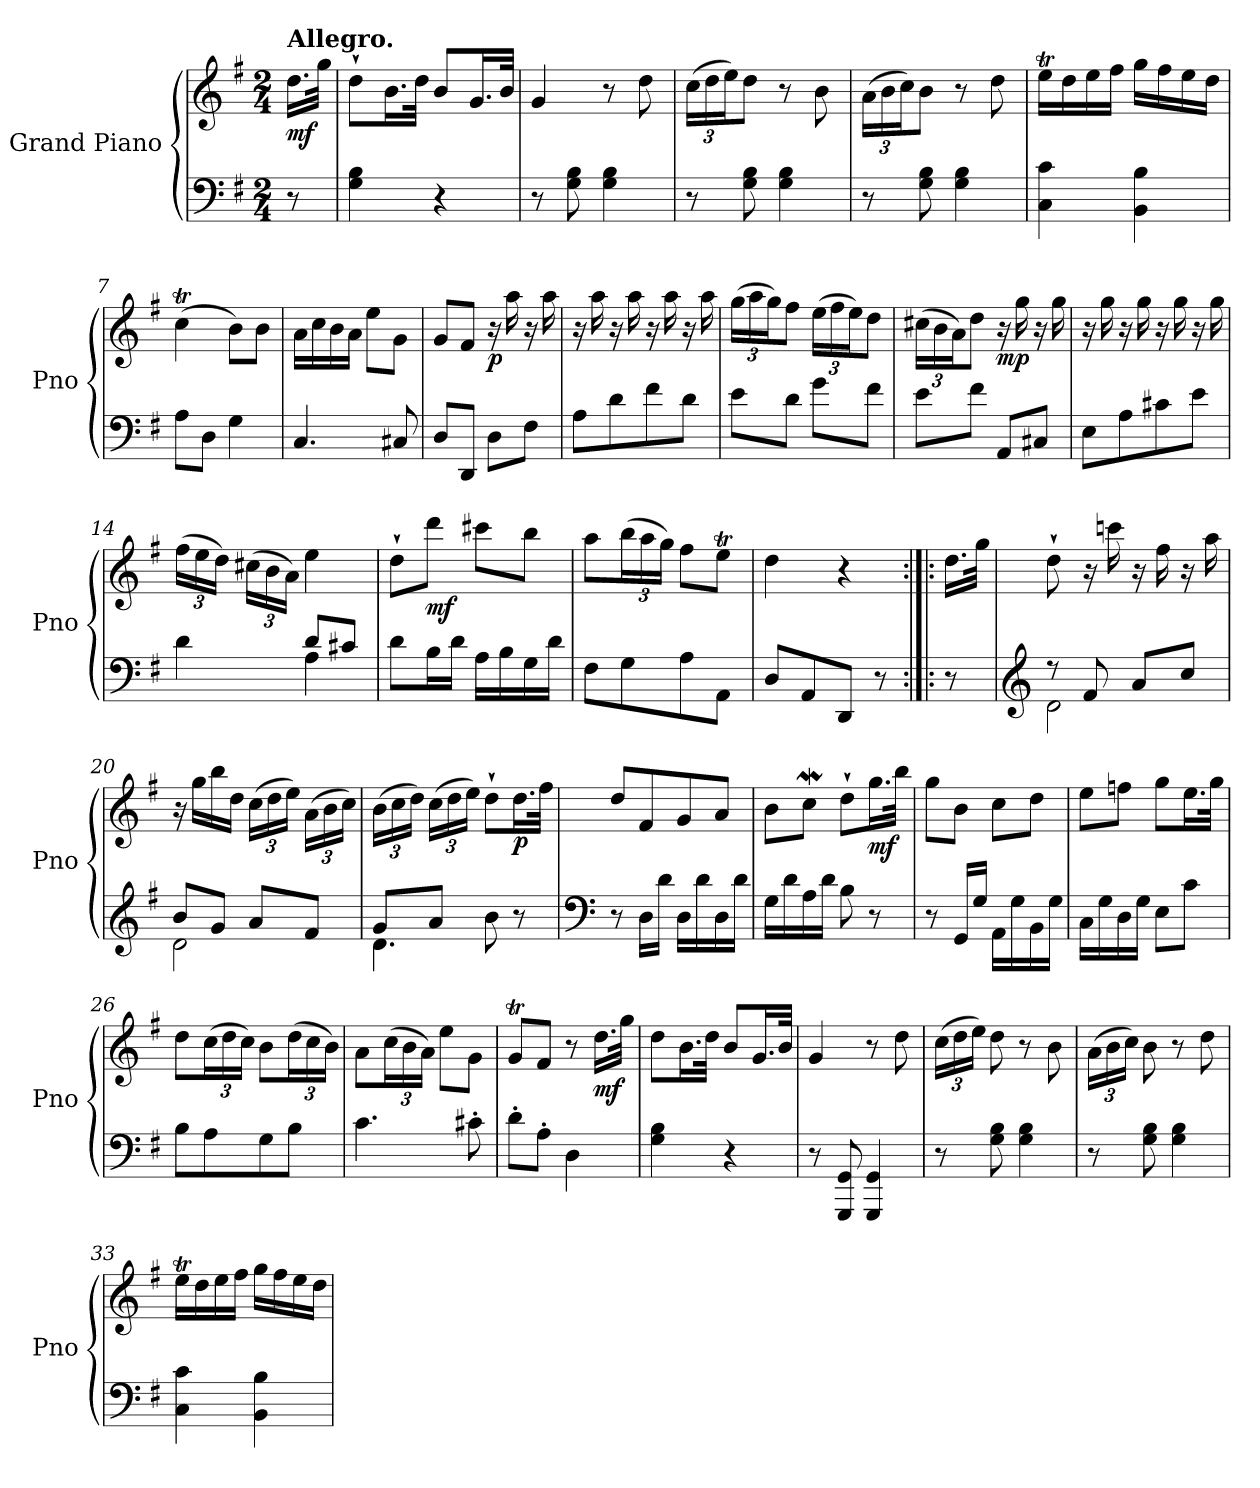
**kern	**kern	**dynam
*part1	*part1	*part1
*staff2	*staff1	*staff1/2
*I"Grand Piano	*	*
*I'Pno	*	*
*clefF4	*clefG2	*
*k[f#]	*k[f#]	*
*G:	*G:	*
*M2/4	*M2/4	*
=1	=1	=1
!	!LO:TX:a:B:t=Allegro.	!
!	!	!LO:DY:b
8r	16.dd\LL	mf
.	32gg\JJk	.
=2	=2	=2
4G\ 4B\	8dd`\L	.
.	16.b\L	.
.	32dd\JJk	.
4r	8b/L	.
.	16.g/L	.
.	32b/JJk	.
=3	=3	=3
8r	4g/	.
8G\ 8B\	.	.
4G\ 4B\	8r	.
.	8dd\	.
=4	=4	=4
*	*Xbrackettup	*
8r	(>24cc\LL	.
.	24dd\	.
.	24ee\J)	.
8G\ 8B\	8dd\J	.
4G\ 4B\	8r	.
.	8b\	.
=5	=5	=5
8r	(>24a\LL	.
.	24b\	.
.	24cc\J)	.
8G\ 8B\	8b\J	.
4G\ 4B\	8r	.
.	8dd\	.
=6	=6	=6
4C\ 4c\	16eeT\LL	.
.	16dd\	.
.	16ee\	.
.	16ff#\JJ	.
4BB\ 4B\	16gg\LL	.
.	16ff#\	.
.	16ee\	.
.	16dd\JJ	.
!!LO:LB:g=z
=7	=7	=7
8A\L	(>4ccT\	.
8D\J	.	.
4G\	8b\L)	.
.	8b\J	.
=8	=8	=8
4.C/	16a\LL	.
.	16cc\	.
.	16b\	.
.	16a\JJ	.
.	8ee\L	.
8C#X/	8g\J	.
=9	=9	=9
8D/L	8g/L	.
8DD/J	8f#/J	.
!	!	!LO:DY:b
8D\L	16r	p
.	16aa\	.
8F#\J	16r	.
.	16aa\	.
=10	=10	=10
8A\L	16r	.
.	16aa\	.
8d\	16r	.
.	16aa\	.
8f#\	16r	.
.	16aa\	.
8d\J	16r	.
.	16aa\	.
=11	=11	=11
8e\L	(>24gg\LL	.
.	24aa\	.
.	24gg\J)	.
8d\J	8ff#\J	.
8g\L	(>24ee\LL	.
.	24ff#\	.
.	24ee\J)	.
8f#\J	8dd\J	.
=12	=12	=12
8e\L	(>24cc#X\LL	.
.	24b\	.
.	24a\J)	.
8f#\J	8dd\J	.
!	!	!LO:DY:b
8AA/L	16r	mp
.	16gg\	.
8C#X/J	16r	.
.	16gg\	.
!!LO:LB:g=z
=13	=13	=13
8E\L	16r	.
.	16gg\	.
8A\	16r	.
.	16gg\	.
8c#X\	16r	.
.	16gg\	.
8e\J	16r	.
.	16gg\	.
=14	=14	=14
*^	*	*
4d\	4ryy	(>24ff#\LL	.
.	.	24ee\	.
.	.	24dd\JJ)	.
.	.	(>24cc#X\LL	.
.	.	24b\	.
.	.	24a\JJ)	.
8d/L	4A\	4ee\	.
8c#X/J	.	.	.
*v	*v	*	*
=15	=15	=15
8d\L	8dd`\L	.
!	!	!LO:DY:b
16B\L	8ddd\J	mf
16d\JJ	.	.
16A\LL	8ccc#X\L	.
16B\	.	.
16G\	8bb\J	.
16d\JJ	.	.
=16	=16	=16
8F#\L	8aa\L	.
8G\	(>24bb\L	.
.	24aa\	.
.	24gg\JJ)	.
8A\	8ff#\L	.
8AA\J	8eeT\J	.
=17	=17	=17
8D/L	4dd\	.
8AA/	.	.
8DD/J	4r	.
8r	.	.
!!LO:LB:g=z
=18:|!|:	=18:|!|:	=18:|!|:
8r	16.dd\LL	.
.	32gg\JJk	.
=19	=19	=19
*clefG2	*	*
*^	*	*
8r	2d\	8dd`\	.
8f#/	.	16r	.
.	.	16cccn\	.
8a/L	.	16r	.
.	.	16ff#\	.
8cc/J	.	16r	.
.	.	16aa\	.
=20	=20	=20	=20
8b/L	2d\	16r	.
.	.	16gg\LL	.
8g/J	.	16bb\	.
.	.	16dd\JJ	.
8a/L	.	(>24cc\LL	.
.	.	24dd\	.
.	.	24ee\JJ)	.
8f#/J	.	(>24a\LL	.
.	.	24b\	.
.	.	24cc\JJ)	.
=21	=21	=21	=21
8g/L	4.d\	(>24b\LL	.
.	.	24cc\	.
.	.	24dd\JJ)	.
8a/J	.	(>24cc\LL	.
.	.	24dd\	.
.	.	24ee\JJ)	.
8b\	.	8dd`\L	.
!	!	!	!LO:DY:b
8r	8ryy	16.dd\L	p
.	.	32ff#\JJk	.
*v	*v	*	*
=22	=22	=22
*clefF4	*	*
8r	8dd/L	.
16D\LL	8f#/	.
16d\JJ	.	.
16D\LL	8g/	.
16d\	.	.
16D\	8a/J	.
16d\JJ	.	.
=23	=23	=23
16G\LL	8b\L	.
16d\	.	.
16A\	8ccw\J	.
16d\JJ	.	.
8B\	8dd`\L	.
!	!	!LO:DY:b
8r	16.gg\L	mf
.	32bb\JJk	.
!!LO:LB:g=z
=24	=24	=24
8r	8gg\L	.
16GG/LL	8b\J	.
16G/JJ	.	.
16AA\LL	8cc\L	.
16G\	.	.
16BB\	8dd\J	.
16G\JJ	.	.
=25	=25	=25
16C\LL	8ee\L	.
16G\	.	.
16D\	8ffn\J	.
16G\JJ	.	.
8E\L	8gg\L	.
8c\J	16.ee\L	.
.	32gg\JJk	.
=26	=26	=26
8B\L	8dd\L	.
8A\	(>24cc\L	.
.	24dd\	.
.	24cc\JJ)	.
8G\	8b\L	.
8B\J	(>24dd\L	.
.	24cc\	.
.	24b\JJ)	.
=27	=27	=27
4.c\	8a\L	.
.	(>24cc\L	.
.	24b\	.
.	24a\JJ)	.
.	8ee\L	.
8c#X'\	8g\J	.
=28	=28	=28
8d'\L	8gT/L	.
8A'\J	8f#/J	.
4D\	8r	.
!	!	!LO:DY:b
.	16.dd\LL	mf
.	32gg\JJk	.
=29	=29	=29
4G\ 4B\	8dd\L	.
.	16.b\L	.
.	32dd\JJk	.
4r	8b/L	.
.	16.g/L	.
.	32b/JJk	.
!!LO:PB:g=z
=30	=30	=30
8r	4g/	.
8GGG/ 8GG/	.	.
4GGG/ 4GG/	8r	.
.	8dd\	.
=31	=31	=31
8r	(>24cc\LL	.
.	24dd\	.
.	24ee\JJ)	.
8G\ 8B\	8dd\	.
4G\ 4B\	8r	.
.	8b\	.
=32	=32	=32
8r	(>24a\LL	.
.	24b\	.
.	24cc\JJ)	.
8G\ 8B\	8b\	.
4G\ 4B\	8r	.
.	8dd\	.
=33	=33	=33
4C\ 4c\	16eeT\LL	.
.	16dd\	.
.	16ee\	.
.	16ff#\JJ	.
4BB\ 4B\	16gg\LL	.
.	16ff#\	.
.	16ee\	.
.	16dd\JJ	.
=	=	=
*-	*-	*-
